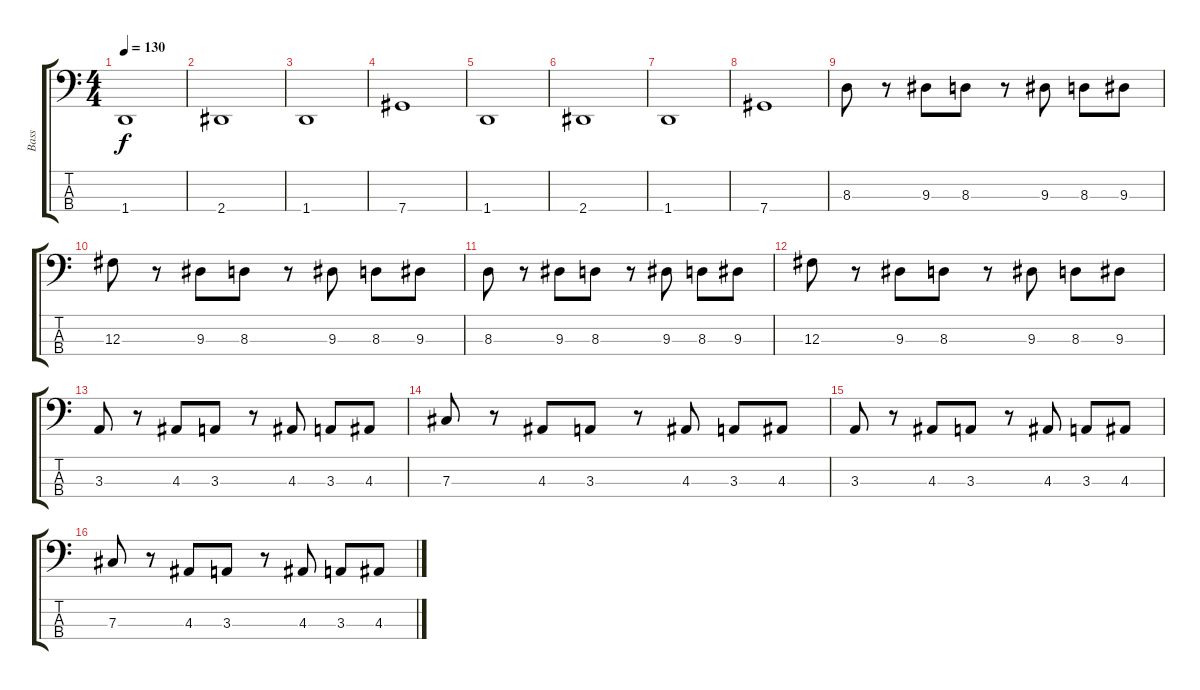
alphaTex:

\track ("Bass" "Bass") {instrument electricbasspick}
\staff {score tabs}
\tuning (E2 B1 Gb1 Db1) {hide}
\ts (4 4)
\tempo 130
\clef f4
\ks c
1.4.1{dy f instrument electricbasspick} |
2.4.1 |
1.4.1 |
7.4.1 |
1.4.1 |
2.4.1 |
1.4.1 |
7.4.1 |
8.3.8 r.8 9.3.8 8.3.8 r.8 9.3.8 8.3.8 9.3.8 |
12.3.8 r.8 9.3.8 8.3.8 r.8 9.3.8 8.3.8 9.3.8 |
8.3.8 r.8 9.3.8 8.3.8 r.8 9.3.8 8.3.8 9.3.8 |
12.3.8 r.8 9.3.8 8.3.8 r.8 9.3.8 8.3.8 9.3.8 |
3.3.8 r.8 4.3.8 3.3.8 r.8 4.3.8 3.3.8 4.3.8 |
7.3.8 r.8 4.3.8 3.3.8 r.8 4.3.8 3.3.8 4.3.8 |
3.3.8 r.8 4.3.8 3.3.8 r.8 4.3.8 3.3.8 4.3.8 |
7.3.8 r.8 4.3.8 3.3.8 r.8 4.3.8 3.3.8 4.3.8
